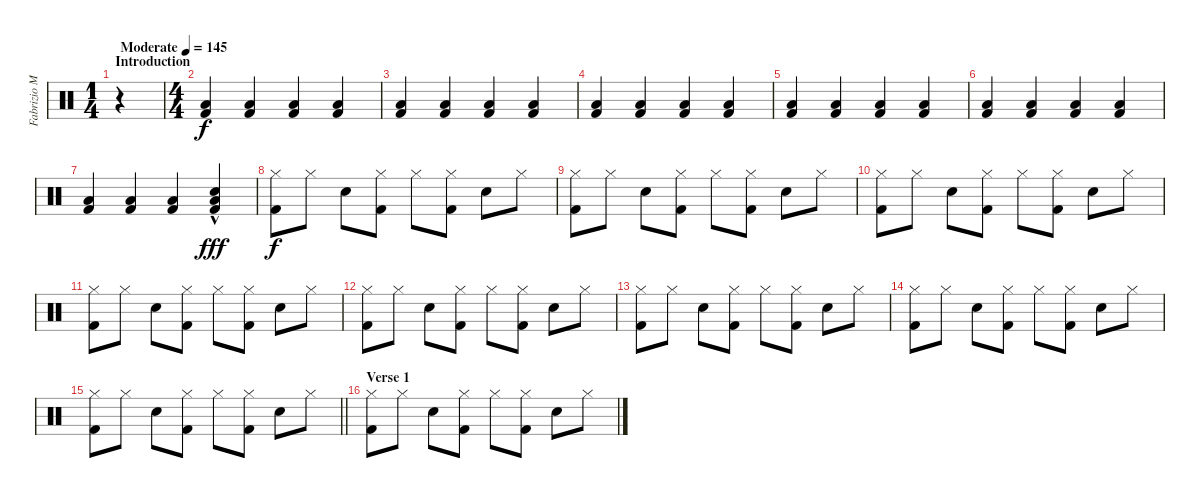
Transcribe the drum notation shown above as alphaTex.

\track ("Fabrizio Moretti" "Fabrizio M") {instrument percussion}
\staff {score}
\articulation defaults
\ts (1 4)
\section ("" "Introduction")
\tempo (145 "Moderate")
\clef neutral
\ks c
r.4{dy f} |
\ts (4 4)
("Kick (hit) 2" "Low Floor Tom (hit)").4 ("Kick (hit) 2" "Low Floor Tom (hit)").4 ("Kick (hit) 2" "Low Floor Tom (hit)").4 ("Kick (hit) 2" "Low Floor Tom (hit)").4 |
("Kick (hit) 2" "Low Floor Tom (hit)").4 ("Kick (hit) 2" "Low Floor Tom (hit)").4 ("Kick (hit) 2" "Low Floor Tom (hit)").4 ("Kick (hit) 2" "Low Floor Tom (hit)").4 |
("Kick (hit) 2" "Low Floor Tom (hit)").4 ("Kick (hit) 2" "Low Floor Tom (hit)").4 ("Kick (hit) 2" "Low Floor Tom (hit)").4 ("Kick (hit) 2" "Low Floor Tom (hit)").4 |
("Kick (hit) 2" "Low Floor Tom (hit)").4 ("Kick (hit) 2" "Low Floor Tom (hit)").4 ("Kick (hit) 2" "Low Floor Tom (hit)").4 ("Kick (hit) 2" "Low Floor Tom (hit)").4 |
("Kick (hit) 2" "Low Floor Tom (hit)").4 ("Kick (hit) 2" "Low Floor Tom (hit)").4 ("Kick (hit) 2" "Low Floor Tom (hit)").4 ("Kick (hit) 2" "Low Floor Tom (hit)").4 |
("Kick (hit) 2" "Low Floor Tom (hit)").4 ("Kick (hit) 2" "Low Floor Tom (hit)").4 ("Kick (hit) 2" "Low Floor Tom (hit)").4 ("Snare (hit) 2"{hac} "Kick (hit) 2" "Low Floor Tom (hit)").4{dy fff} |
("Hi-Hat (closed)" "Kick (hit) 2").8{dy f} "Hi-Hat (closed)".8 "Snare (hit) 2".8 ("Hi-Hat (closed)" "Kick (hit) 2").8 "Hi-Hat (closed)".8 ("Hi-Hat (closed)" "Kick (hit) 2").8 "Snare (hit) 2".8 "Hi-Hat (closed)".8 |
("Hi-Hat (closed)" "Kick (hit) 2").8 "Hi-Hat (closed)".8 "Snare (hit) 2".8 ("Hi-Hat (closed)" "Kick (hit) 2").8 "Hi-Hat (closed)".8 ("Hi-Hat (closed)" "Kick (hit) 2").8 "Snare (hit) 2".8 "Hi-Hat (closed)".8 |
("Hi-Hat (closed)" "Kick (hit) 2").8 "Hi-Hat (closed)".8 "Snare (hit) 2".8 ("Hi-Hat (closed)" "Kick (hit) 2").8 "Hi-Hat (closed)".8 ("Hi-Hat (closed)" "Kick (hit) 2").8 "Snare (hit) 2".8 "Hi-Hat (closed)".8 |
("Hi-Hat (closed)" "Kick (hit) 2").8 "Hi-Hat (closed)".8 "Snare (hit) 2".8 ("Hi-Hat (closed)" "Kick (hit) 2").8 "Hi-Hat (closed)".8 ("Hi-Hat (closed)" "Kick (hit) 2").8 "Snare (hit) 2".8 "Hi-Hat (closed)".8 |
("Hi-Hat (closed)" "Kick (hit) 2").8 "Hi-Hat (closed)".8 "Snare (hit) 2".8 ("Hi-Hat (closed)" "Kick (hit) 2").8 "Hi-Hat (closed)".8 ("Hi-Hat (closed)" "Kick (hit) 2").8 "Snare (hit) 2".8 "Hi-Hat (closed)".8 |
("Hi-Hat (closed)" "Kick (hit) 2").8 "Hi-Hat (closed)".8 "Snare (hit) 2".8 ("Hi-Hat (closed)" "Kick (hit) 2").8 "Hi-Hat (closed)".8 ("Hi-Hat (closed)" "Kick (hit) 2").8 "Snare (hit) 2".8 "Hi-Hat (closed)".8 |
("Hi-Hat (closed)" "Kick (hit) 2").8 "Hi-Hat (closed)".8 "Snare (hit) 2".8 ("Hi-Hat (closed)" "Kick (hit) 2").8 "Hi-Hat (closed)".8 ("Hi-Hat (closed)" "Kick (hit) 2").8 "Snare (hit) 2".8 "Hi-Hat (closed)".8 |
\barLineRight lightlight
("Hi-Hat (closed)" "Kick (hit) 2").8 "Hi-Hat (closed)".8 "Snare (hit) 2".8 ("Hi-Hat (closed)" "Kick (hit) 2").8 "Hi-Hat (closed)".8 ("Hi-Hat (closed)" "Kick (hit) 2").8 "Snare (hit) 2".8 "Hi-Hat (closed)".8 |
\section ("" "Verse 1")
("Hi-Hat (closed)" "Kick (hit) 2").8 "Hi-Hat (closed)".8 "Snare (hit) 2".8 ("Hi-Hat (closed)" "Kick (hit) 2").8 "Hi-Hat (closed)".8 ("Hi-Hat (closed)" "Kick (hit) 2").8 "Snare (hit) 2".8 "Hi-Hat (closed)".8
